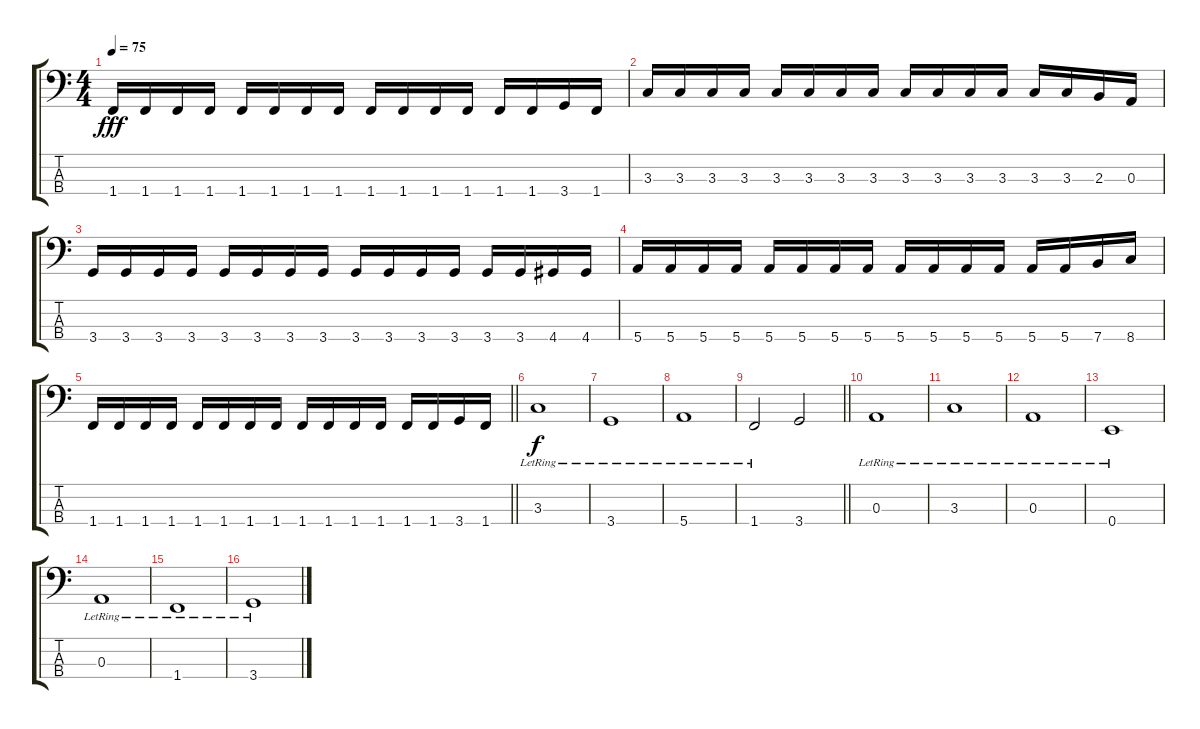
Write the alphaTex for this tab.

\track "" {instrument electricbasspick}
\staff {score tabs}
\tuning (G2 D2 A1 E1) {hide}
\ts (4 4)
\tempo 75
\clef f4
\ks c
1.4.16{dy fff} 1.4.16 1.4.16 1.4.16 1.4.16 1.4.16 1.4.16 1.4.16 1.4.16 1.4.16 1.4.16 1.4.16 1.4.16 1.4.16 3.4.16 1.4.16 |
3.3.16 3.3.16 3.3.16 3.3.16 3.3.16 3.3.16 3.3.16 3.3.16 3.3.16 3.3.16 3.3.16 3.3.16 3.3.16 3.3.16 2.3.16 0.3.16 |
3.4.16 3.4.16 3.4.16 3.4.16 3.4.16 3.4.16 3.4.16 3.4.16 3.4.16 3.4.16 3.4.16 3.4.16 3.4.16 3.4.16 4.4.16 4.4.16 |
5.4.16 5.4.16 5.4.16 5.4.16 5.4.16 5.4.16 5.4.16 5.4.16 5.4.16 5.4.16 5.4.16 5.4.16 5.4.16 5.4.16 7.4.16 8.4.16 |
\barLineRight lightlight
1.4.16 1.4.16 1.4.16 1.4.16 1.4.16 1.4.16 1.4.16 1.4.16 1.4.16 1.4.16 1.4.16 1.4.16 1.4.16 1.4.16 3.4.16 1.4.16 |
\section ("" "")
3.3{lr}.1{dy f} |
3.4{lr}.1 |
5.4{lr}.1 |
\barLineRight lightlight
1.4{lr}.2 3.4.2 |
0.3{lr}.1 |
3.3{lr}.1 |
0.3{lr}.1 |
0.4{lr}.1 |
0.3{lr}.1 |
1.4{lr}.1 |
3.4{lr}.1
